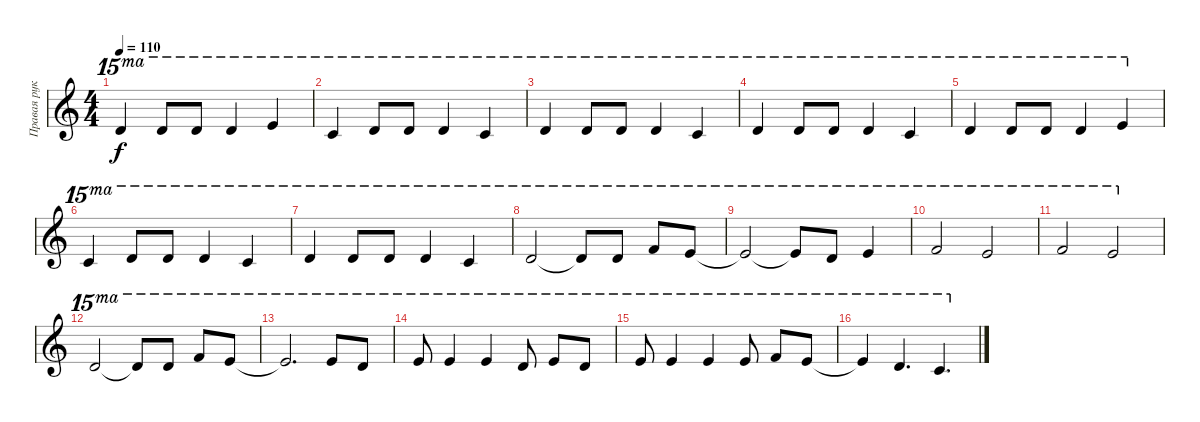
\track ("Правая рука" "Правая рук") {instrument brightacousticpiano}
\staff {score}
\tuning (E4 B3 G3 D3 A2 E2) {hide}
\ts (4 4)
\tempo 110
\clef g2
\ks c
22.1.4{ot 15ma dy f} 22.1.8{ot 15ma} 22.1.8{ot 15ma} 22.1.4{ot 15ma} 24.1.4{ot 15ma} |
20.1.4{ot 15ma} 22.1.8{ot 15ma} 22.1.8{ot 15ma} 22.1.4{ot 15ma} 20.1.4{ot 15ma} |
22.1.4{ot 15ma} 22.1.8{ot 15ma} 22.1.8{ot 15ma} 22.1.4{ot 15ma} 20.1.4{ot 15ma} |
22.1.4{ot 15ma} 22.1.8{ot 15ma} 22.1.8{ot 15ma} 22.1.4{ot 15ma} 20.1.4{ot 15ma} |
22.1.4{ot 15ma} 22.1.8{ot 15ma} 22.1.8{ot 15ma} 22.1.4{ot 15ma} 24.1.4{ot 15ma} |
20.1.4{ot 15ma} 22.1.8{ot 15ma} 22.1.8{ot 15ma} 22.1.4{ot 15ma} 20.1.4{ot 15ma} |
22.1.4{ot 15ma} 22.1.8{ot 15ma} 22.1.8{ot 15ma} 22.1.4{ot 15ma} 20.1.4{ot 15ma} |
22.1.2{ot 15ma} 22.1{t}.8{ot 15ma} 22.1.8{ot 15ma} 25.1.8{ot 15ma} 24.1.8{ot 15ma} |
24.1{t}.2{ot 15ma} 24.1{t}.8{ot 15ma} 22.1.8{ot 15ma} 24.1.4{ot 15ma} |
25.1.2{ot 15ma} 24.1.2{ot 15ma} |
25.1.2{ot 15ma} 24.1.2{ot 15ma} |
22.1.2{ot 15ma} 22.1{t}.8{ot 15ma} 22.1.8{ot 15ma} 25.1.8{ot 15ma} 24.1.8{ot 15ma} |
24.1{t}.2{d ot 15ma} 24.1.8{ot 15ma} 22.1.8{ot 15ma} |
24.1.8{ot 15ma} 24.1.4{ot 15ma} 24.1.4{ot 15ma} 22.1.8{ot 15ma} 24.1.8{ot 15ma} 22.1.8{ot 15ma} |
24.1.8{ot 15ma} 24.1.4{ot 15ma} 24.1.4{ot 15ma} 24.1.8{ot 15ma} 25.1.8{ot 15ma} 24.1.8{ot 15ma} |
24.1{t}.4{ot 15ma} 22.1.4{d ot 15ma} 20.1.4{d ot 15ma}
